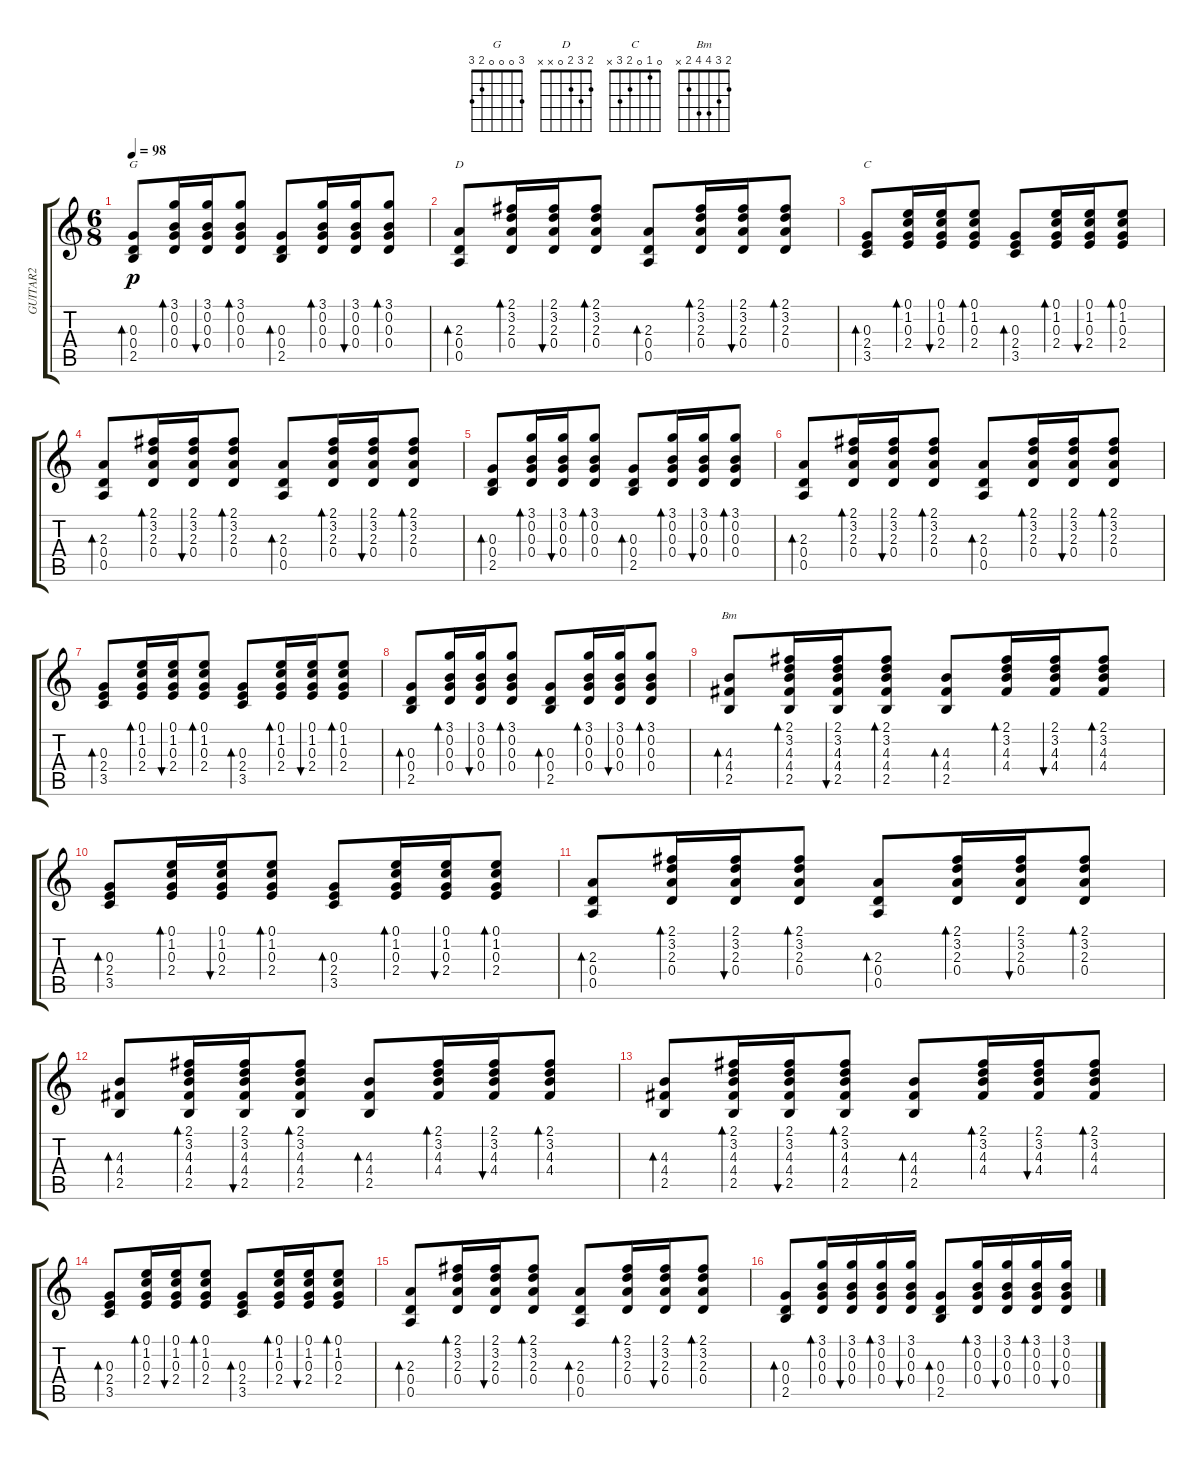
\track ("GUITAR2" "GUITAR2") {instrument electricguitarclean}
\staff {score tabs}
\tuning (E4 B3 G3 D3 A2 E2) {hide}
\chord ("G" 3 0 0 0 2 3)
\chord ("D" 2 3 2 0 x x)
\chord ("C" 0 1 0 2 3 x)
\chord ("Bm" 2 3 4 4 2 x)
\ts (6 8)
\tempo 98
\clef g2
\ks c
(0.3 0.4 2.5).8{bd 30 ch "G" dy p} (3.1 0.2 0.3 0.4).16{bd 30} (3.1 0.2 0.3 0.4).16{bu 30} (3.1 0.2 0.3 0.4).8{bd 30} (0.3 0.4 2.5).8{bd 30} (3.1 0.2 0.3 0.4).16{bd 30} (3.1 0.2 0.3 0.4).16{bu 30} (3.1 0.2 0.3 0.4).8{bd 30} |
(2.3 0.4 0.5).8{bd 30 ch "D"} (2.1 3.2 2.3 0.4).16{bd 30} (2.1 3.2 2.3 0.4).16{bu 30} (2.1 3.2 2.3 0.4).8{bd 30} (2.3 0.4 0.5).8{bd 30} (2.1 3.2 2.3 0.4).16{bd 30} (2.1 3.2 2.3 0.4).16{bu 30} (2.1 3.2 2.3 0.4).8{bd 30} |
(0.3 2.4 3.5).8{bd 30 ch "C"} (0.1 1.2 0.3 2.4).16{bd 30} (0.1 1.2 0.3 2.4).16{bu 30} (0.1 1.2 0.3 2.4).8{bd 30} (0.3 2.4 3.5).8{bd 30} (0.1 1.2 0.3 2.4).16{bd 30} (0.1 1.2 0.3 2.4).16{bu 30} (0.1 1.2 0.3 2.4).8{bd 30} |
(2.3 0.4 0.5).8{bd 30} (2.1 3.2 2.3 0.4).16{bd 30} (2.1 3.2 2.3 0.4).16{bu 30} (2.1 3.2 2.3 0.4).8{bd 30} (2.3 0.4 0.5).8{bd 30} (2.1 3.2 2.3 0.4).16{bd 30} (2.1 3.2 2.3 0.4).16{bu 30} (2.1 3.2 2.3 0.4).8{bd 30} |
(0.3 0.4 2.5).8{bd 30} (3.1 0.2 0.3 0.4).16{bd 30} (3.1 0.2 0.3 0.4).16{bu 30} (3.1 0.2 0.3 0.4).8{bd 30} (0.3 0.4 2.5).8{bd 30} (3.1 0.2 0.3 0.4).16{bd 30} (3.1 0.2 0.3 0.4).16{bu 30} (3.1 0.2 0.3 0.4).8{bd 30} |
(2.3 0.4 0.5).8{bd 30} (2.1 3.2 2.3 0.4).16{bd 30} (2.1 3.2 2.3 0.4).16{bu 30} (2.1 3.2 2.3 0.4).8{bd 30} (2.3 0.4 0.5).8{bd 30} (2.1 3.2 2.3 0.4).16{bd 30} (2.1 3.2 2.3 0.4).16{bu 30} (2.1 3.2 2.3 0.4).8{bd 30} |
(0.3 2.4 3.5).8{bd 30} (0.1 1.2 0.3 2.4).16{bd 30} (0.1 1.2 0.3 2.4).16{bu 30} (0.1 1.2 0.3 2.4).8{bd 30} (0.3 2.4 3.5).8{bd 30} (0.1 1.2 0.3 2.4).16{bd 30} (0.1 1.2 0.3 2.4).16{bu 30} (0.1 1.2 0.3 2.4).8{bd 30} |
(0.3 0.4 2.5).8{bd 30} (3.1 0.2 0.3 0.4).16{bd 30} (3.1 0.2 0.3 0.4).16{bu 30} (3.1 0.2 0.3 0.4).8{bd 30} (0.3 0.4 2.5).8{bd 30} (3.1 0.2 0.3 0.4).16{bd 30} (3.1 0.2 0.3 0.4).16{bu 30} (3.1 0.2 0.3 0.4).8{bd 30} |
(4.3 4.4 2.5).8{bd 30 ch "Bm"} (2.1 3.2 4.3 4.4 2.5).16{bd 30} (2.1 3.2 4.3 4.4 2.5).16{bu 30} (2.1 3.2 4.3 4.4 2.5).8{bd 30} (4.3 4.4 2.5).8{bd 30} (2.1 3.2 4.3 4.4).16{bd 30} (2.1 3.2 4.3 4.4).16{bu 30} (2.1 3.2 4.3 4.4).8{bd 30} |
(0.3 2.4 3.5).8{bd 30} (0.1 1.2 0.3 2.4).16{bd 30} (0.1 1.2 0.3 2.4).16{bu 30} (0.1 1.2 0.3 2.4).8{bd 30} (0.3 2.4 3.5).8{bd 30} (0.1 1.2 0.3 2.4).16{bd 30} (0.1 1.2 0.3 2.4).16{bu 30} (0.1 1.2 0.3 2.4).8{bd 30} |
(2.3 0.4 0.5).8{bd 30} (2.1 3.2 2.3 0.4).16{bd 30} (2.1 3.2 2.3 0.4).16{bu 30} (2.1 3.2 2.3 0.4).8{bd 30} (2.3 0.4 0.5).8{bd 30} (2.1 3.2 2.3 0.4).16{bd 30} (2.1 3.2 2.3 0.4).16{bu 30} (2.1 3.2 2.3 0.4).8{bd 30} |
(4.3 4.4 2.5).8{bd 30} (2.1 3.2 4.3 4.4 2.5).16{bd 30} (2.1 3.2 4.3 4.4 2.5).16{bu 30} (2.1 3.2 4.3 4.4 2.5).8{bd 30} (4.3 4.4 2.5).8{bd 30} (2.1 3.2 4.3 4.4).16{bd 30} (2.1 3.2 4.3 4.4).16{bu 30} (2.1 3.2 4.3 4.4).8{bd 30} |
(4.3 4.4 2.5).8{bd 30} (2.1 3.2 4.3 4.4 2.5).16{bd 30} (2.1 3.2 4.3 4.4 2.5).16{bu 30} (2.1 3.2 4.3 4.4 2.5).8{bd 30} (4.3 4.4 2.5).8{bd 30} (2.1 3.2 4.3 4.4).16{bd 30} (2.1 3.2 4.3 4.4).16{bu 30} (2.1 3.2 4.3 4.4).8{bd 30} |
(0.3 2.4 3.5).8{bd 30} (0.1 1.2 0.3 2.4).16{bd 30} (0.1 1.2 0.3 2.4).16{bu 30} (0.1 1.2 0.3 2.4).8{bd 30} (0.3 2.4 3.5).8{bd 30} (0.1 1.2 0.3 2.4).16{bd 30} (0.1 1.2 0.3 2.4).16{bu 30} (0.1 1.2 0.3 2.4).8{bd 30} |
(2.3 0.4 0.5).8{bd 30} (2.1 3.2 2.3 0.4).16{bd 30} (2.1 3.2 2.3 0.4).16{bu 30} (2.1 3.2 2.3 0.4).8{bd 30} (2.3 0.4 0.5).8{bd 30} (2.1 3.2 2.3 0.4).16{bd 30} (2.1 3.2 2.3 0.4).16{bu 30} (2.1 3.2 2.3 0.4).8{bd 30} |
(0.3 0.4 2.5).8{bd 30} (3.1 0.2 0.3 0.4).16{bd 30} (3.1 0.2 0.3 0.4).16{bu 30} (3.1 0.2 0.3 0.4).16{bd 30} (3.1 0.2 0.3 0.4).16{bu 30} (0.3 0.4 2.5).8{bd 30} (3.1 0.2 0.3 0.4).16{bd 30} (3.1 0.2 0.3 0.4).16{bu 30} (3.1 0.2 0.3 0.4).16{bd 30} (3.1 0.2 0.3 0.4).16{bu 30}
